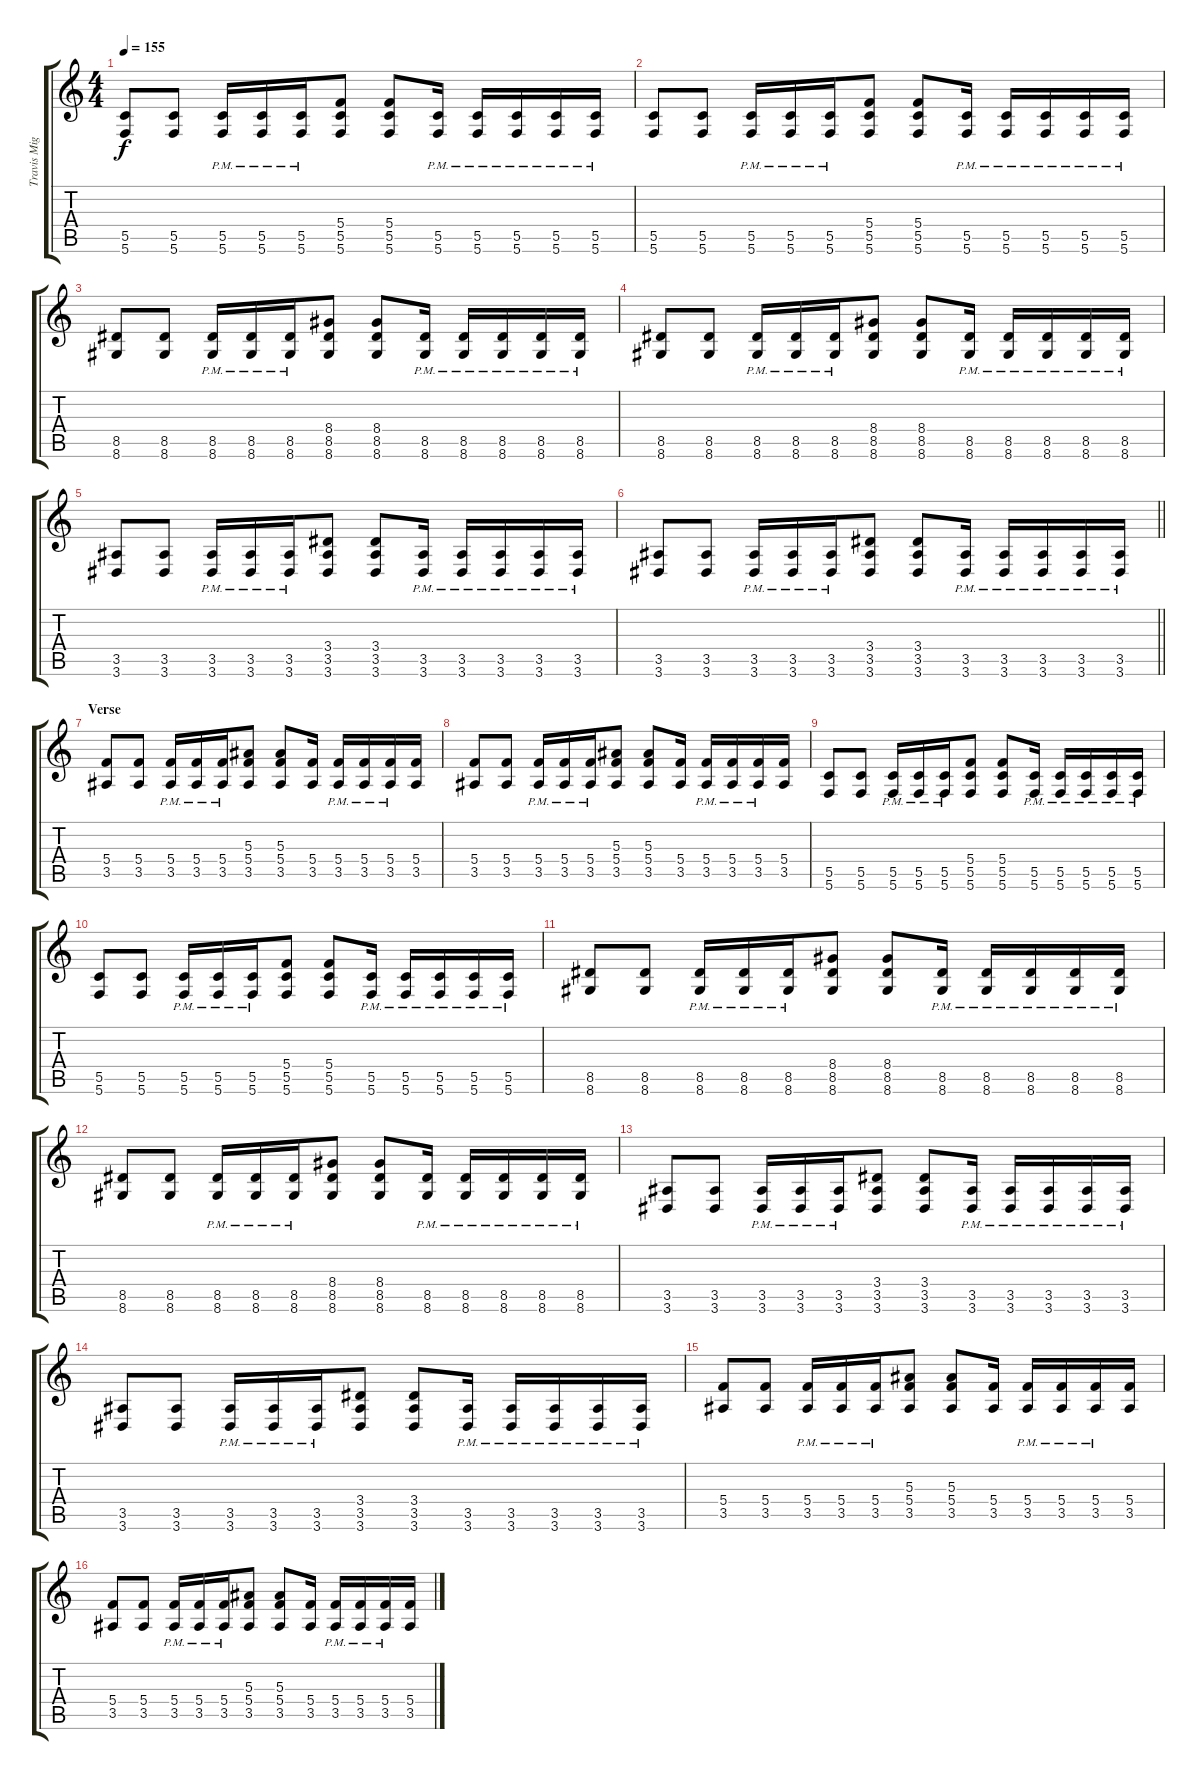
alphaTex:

\track ("Travis Miguel" "Travis Mig") {instrument distortionguitar}
\staff {score tabs}
\tuning (D4 A3 F3 C3 G2 C2) {hide}
\ts (4 4)
\tempo 155
\clef g2
\ks c
(5.5 5.6).8{dy f} (5.5 5.6).8 (5.5{pm} 5.6{pm}).16 (5.5{pm} 5.6{pm}).16 (5.5{pm} 5.6{pm}).16 (5.4 5.5 5.6).8 (5.4 5.5 5.6).8 (5.5 5.6{pm}).16 (5.5{pm} 5.6{pm}).16 (5.5{pm} 5.6{pm}).16 (5.5{pm} 5.6{pm}).16 (5.5 5.6{pm}).16 |
(5.5 5.6).8 (5.5 5.6).8 (5.5{pm} 5.6{pm}).16 (5.5{pm} 5.6{pm}).16 (5.5{pm} 5.6{pm}).16 (5.4 5.5 5.6).8 (5.4 5.5 5.6).8 (5.5 5.6{pm}).16 (5.5{pm} 5.6{pm}).16 (5.5{pm} 5.6{pm}).16 (5.5{pm} 5.6{pm}).16 (5.5 5.6{pm}).16 |
(8.5 8.6).8 (8.5 8.6).8 (8.5{pm} 8.6{pm}).16 (8.5{pm} 8.6{pm}).16 (8.5{pm} 8.6{pm}).16 (8.4 8.5 8.6).8 (8.4 8.5 8.6).8 (8.5 8.6{pm}).16 (8.5{pm} 8.6{pm}).16 (8.5{pm} 8.6{pm}).16 (8.5{pm} 8.6{pm}).16 (8.5 8.6{pm}).16 |
(8.5 8.6).8 (8.5 8.6).8 (8.5{pm} 8.6{pm}).16 (8.5{pm} 8.6{pm}).16 (8.5{pm} 8.6{pm}).16 (8.4 8.5 8.6).8 (8.4 8.5 8.6).8 (8.5 8.6{pm}).16 (8.5{pm} 8.6{pm}).16 (8.5{pm} 8.6{pm}).16 (8.5{pm} 8.6{pm}).16 (8.5 8.6{pm}).16 |
(3.5 3.6).8 (3.5 3.6).8 (3.5{pm} 3.6{pm}).16 (3.5{pm} 3.6{pm}).16 (3.5{pm} 3.6{pm}).16 (3.4 3.5 3.6).8 (3.4 3.5 3.6).8 (3.5 3.6{pm}).16 (3.5{pm} 3.6{pm}).16 (3.5{pm} 3.6{pm}).16 (3.5{pm} 3.6{pm}).16 (3.5 3.6{pm}).16 |
\barLineRight lightlight
(3.5 3.6).8 (3.5 3.6).8 (3.5{pm} 3.6{pm}).16 (3.5{pm} 3.6{pm}).16 (3.5{pm} 3.6{pm}).16 (3.4 3.5 3.6).8 (3.4 3.5 3.6).8 (3.5 3.6{pm}).16 (3.5{pm} 3.6{pm}).16 (3.5{pm} 3.6{pm}).16 (3.5{pm} 3.6{pm}).16 (3.5 3.6{pm}).16 |
\section ("" "Verse")
(5.4 3.5).8 (5.4 3.5).8 (5.4{pm} 3.5{pm}).16 (5.4{pm} 3.5{pm}).16 (5.4{pm} 3.5{pm}).16 (5.3 5.4 3.5).8 (5.3 5.4 3.5).8 (5.4 3.5).16 (5.4{pm} 3.5{pm}).16 (5.4{pm} 3.5{pm}).16 (5.4{pm} 3.5{pm}).16 (5.4 3.5).16 |
(5.4 3.5).8 (5.4 3.5).8 (5.4{pm} 3.5{pm}).16 (5.4{pm} 3.5{pm}).16 (5.4{pm} 3.5{pm}).16 (5.3 5.4 3.5).8 (5.3 5.4 3.5).8 (5.4 3.5).16 (5.4{pm} 3.5{pm}).16 (5.4{pm} 3.5{pm}).16 (5.4{pm} 3.5{pm}).16 (5.4 3.5).16 |
(5.5 5.6).8 (5.5 5.6).8 (5.5{pm} 5.6{pm}).16 (5.5{pm} 5.6{pm}).16 (5.5{pm} 5.6{pm}).16 (5.4 5.5 5.6).8 (5.4 5.5 5.6).8 (5.5 5.6{pm}).16 (5.5{pm} 5.6{pm}).16 (5.5{pm} 5.6{pm}).16 (5.5{pm} 5.6{pm}).16 (5.5 5.6{pm}).16 |
(5.5 5.6).8 (5.5 5.6).8 (5.5{pm} 5.6{pm}).16 (5.5{pm} 5.6{pm}).16 (5.5{pm} 5.6{pm}).16 (5.4 5.5 5.6).8 (5.4 5.5 5.6).8 (5.5 5.6{pm}).16 (5.5{pm} 5.6{pm}).16 (5.5{pm} 5.6{pm}).16 (5.5{pm} 5.6{pm}).16 (5.5 5.6{pm}).16 |
(8.5 8.6).8 (8.5 8.6).8 (8.5{pm} 8.6{pm}).16 (8.5{pm} 8.6{pm}).16 (8.5{pm} 8.6{pm}).16 (8.4 8.5 8.6).8 (8.4 8.5 8.6).8 (8.5 8.6{pm}).16 (8.5{pm} 8.6{pm}).16 (8.5{pm} 8.6{pm}).16 (8.5{pm} 8.6{pm}).16 (8.5 8.6{pm}).16 |
(8.5 8.6).8 (8.5 8.6).8 (8.5{pm} 8.6{pm}).16 (8.5{pm} 8.6{pm}).16 (8.5{pm} 8.6{pm}).16 (8.4 8.5 8.6).8 (8.4 8.5 8.6).8 (8.5 8.6{pm}).16 (8.5{pm} 8.6{pm}).16 (8.5{pm} 8.6{pm}).16 (8.5{pm} 8.6{pm}).16 (8.5 8.6{pm}).16 |
(3.5 3.6).8 (3.5 3.6).8 (3.5{pm} 3.6{pm}).16 (3.5{pm} 3.6{pm}).16 (3.5{pm} 3.6{pm}).16 (3.4 3.5 3.6).8 (3.4 3.5 3.6).8 (3.5 3.6{pm}).16 (3.5{pm} 3.6{pm}).16 (3.5{pm} 3.6{pm}).16 (3.5{pm} 3.6{pm}).16 (3.5 3.6{pm}).16 |
(3.5 3.6).8 (3.5 3.6).8 (3.5{pm} 3.6{pm}).16 (3.5{pm} 3.6{pm}).16 (3.5{pm} 3.6{pm}).16 (3.4 3.5 3.6).8 (3.4 3.5 3.6).8 (3.5 3.6{pm}).16 (3.5{pm} 3.6{pm}).16 (3.5{pm} 3.6{pm}).16 (3.5{pm} 3.6{pm}).16 (3.5 3.6{pm}).16 |
(5.4 3.5).8 (5.4 3.5).8 (5.4{pm} 3.5{pm}).16 (5.4{pm} 3.5{pm}).16 (5.4{pm} 3.5{pm}).16 (5.3 5.4 3.5).8 (5.3 5.4 3.5).8 (5.4 3.5).16 (5.4{pm} 3.5{pm}).16 (5.4{pm} 3.5{pm}).16 (5.4{pm} 3.5{pm}).16 (5.4 3.5).16 |
(5.4 3.5).8 (5.4 3.5).8 (5.4{pm} 3.5{pm}).16 (5.4{pm} 3.5{pm}).16 (5.4{pm} 3.5{pm}).16 (5.3 5.4 3.5).8 (5.3 5.4 3.5).8 (5.4 3.5).16 (5.4{pm} 3.5{pm}).16 (5.4{pm} 3.5{pm}).16 (5.4{pm} 3.5{pm}).16 (5.4 3.5).16
